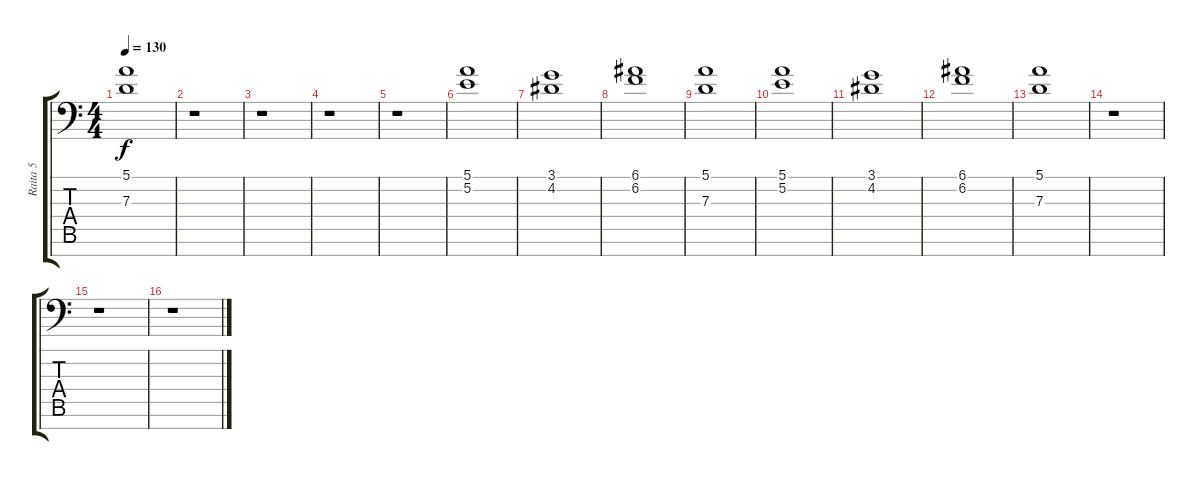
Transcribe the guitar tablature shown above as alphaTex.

\track ("Raita 5" "Raita 5") {instrument shakuhachi}
\staff {score tabs}
\tuning (E4 B3 G3 D3 A2 E2 C-1) {hide}
\ts (4 4)
\tempo 130
\clef f4
\ks c
(5.1 7.3).1{dy f} |
r.1 |
r.1 |
r.1 |
r.1 |
(5.1 5.2).1 |
(3.1 4.2).1 |
(6.1 6.2).1 |
(5.1 7.3).1 |
(5.1 5.2).1 |
(3.1 4.2).1 |
(6.1 6.2).1 |
(5.1 7.3).1 |
r.1 |
r.1 |
r.1
